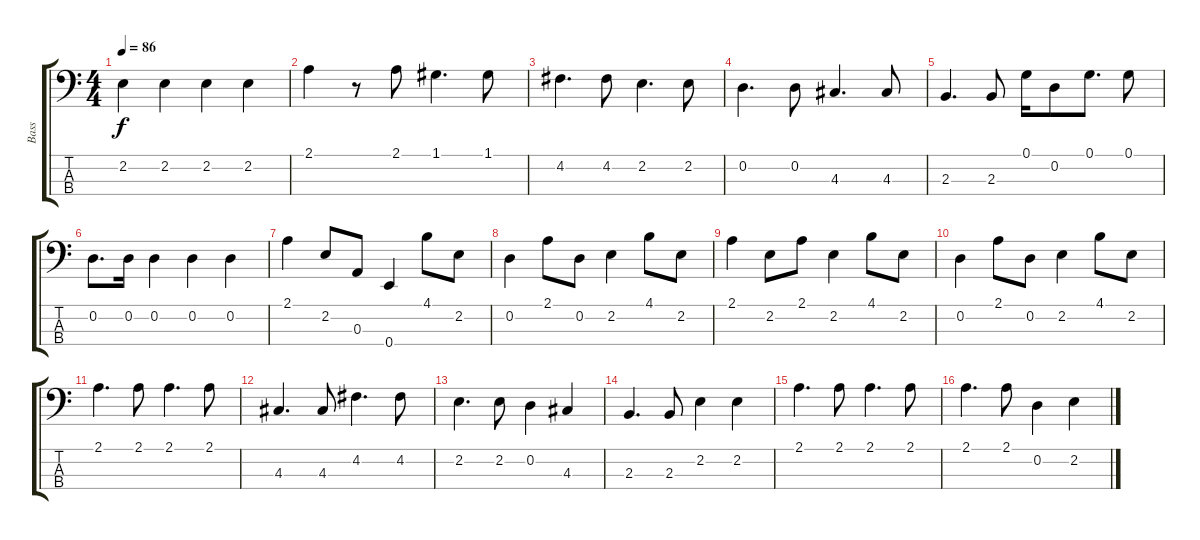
\track ("Bass" "Bass") {instrument electricbassfinger}
\staff {score tabs}
\tuning (G2 D2 A1 E1) {hide}
\ts (4 4)
\tempo 86
\clef f4
\ks c
2.2.4{dy f} 2.2.4 2.2.4 2.2.4 |
2.1.4 r.8 2.1.8 1.1.4{d} 1.1.8 |
4.2.4{d} 4.2.8 2.2.4{d} 2.2.8 |
0.2.4{d} 0.2.8 4.3.4{d} 4.3.8 |
2.3.4{d} 2.3.8 0.1.16 0.2.8 0.1.8{d} 0.1.8 |
0.2.8{d} 0.2.16 0.2.4 0.2.4 0.2.4 |
2.1.4 2.2.8 0.3.8 0.4.4 4.1.8 2.2.8 |
0.2.4 2.1.8 0.2.8 2.2.4 4.1.8 2.2.8 |
2.1.4 2.2.8 2.1.8 2.2.4 4.1.8 2.2.8 |
0.2.4 2.1.8 0.2.8 2.2.4 4.1.8 2.2.8 |
2.1.4{d} 2.1.8 2.1.4{d} 2.1.8 |
4.3.4{d} 4.3.8 4.2.4{d} 4.2.8 |
2.2.4{d} 2.2.8 0.2.4 4.3.4 |
2.3.4{d} 2.3.8 2.2.4 2.2.4 |
2.1.4{d} 2.1.8 2.1.4{d} 2.1.8 |
2.1.4{d} 2.1.8 0.2.4 2.2.4
